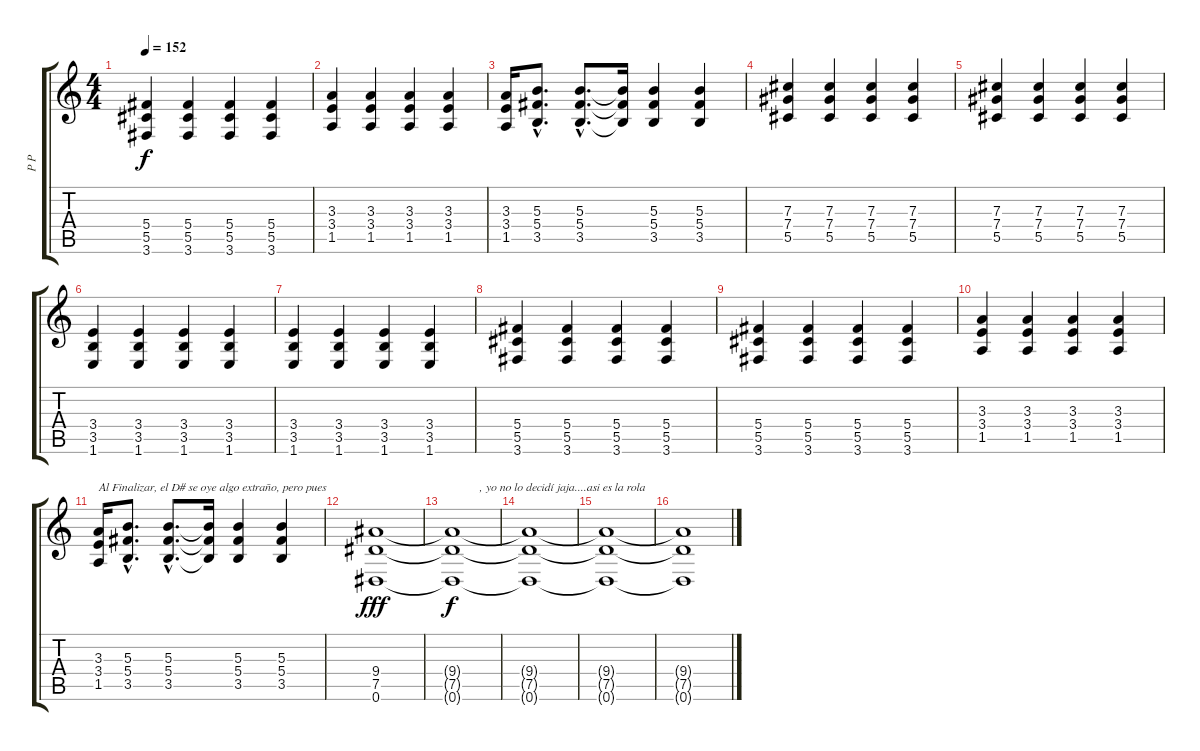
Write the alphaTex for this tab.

\track ("P P" "P P") {instrument distortionguitar}
\staff {score tabs}
\tuning (Eb4 Bb3 Gb3 Db3 Ab2 Eb2) {hide}
\ts (4 4)
\tempo 152
\clef g2
\ks c
(5.4 5.5 3.6).4{dy f} (5.4 5.5 3.6).4 (5.4 5.5 3.6).4 (5.4 5.5 3.6).4 |
(3.3 3.4 1.5).4 (3.3 3.4 1.5).4 (3.3 3.4 1.5).4 (3.3 3.4 1.5).4 |
(3.3 3.4 1.5).16 (5.3{hac} 5.4{hac} 3.5{hac}).8{d} (5.3{hac} 5.4{hac} 3.5{hac}).8{d} (5.3{t} 5.4{t} 3.5{t}).16 (5.3 5.4 3.5).4 (5.3 5.4 3.5).4 |
(7.3 7.4 5.5).4 (7.3 7.4 5.5).4 (7.3 7.4 5.5).4 (7.3 7.4 5.5).4 |
(7.3 7.4 5.5).4 (7.3 7.4 5.5).4 (7.3 7.4 5.5).4 (7.3 7.4 5.5).4 |
(3.4 3.5 1.6).4 (3.4 3.5 1.6).4 (3.4 3.5 1.6).4 (3.4 3.5 1.6).4 |
(3.4 3.5 1.6).4 (3.4 3.5 1.6).4 (3.4 3.5 1.6).4 (3.4 3.5 1.6).4 |
(5.4 5.5 3.6).4 (5.4 5.5 3.6).4 (5.4 5.5 3.6).4 (5.4 5.5 3.6).4 |
(5.4 5.5 3.6).4 (5.4 5.5 3.6).4 (5.4 5.5 3.6).4 (5.4 5.5 3.6).4 |
(3.3 3.4 1.5).4 (3.3 3.4 1.5).4 (3.3 3.4 1.5).4 (3.3 3.4 1.5).4 |
(3.3 3.4 1.5).16{txt "Al Finalizar, el D# se oye algo extraño, pero pues"} (5.3{hac} 5.4{hac} 3.5{hac}).8{d} (5.3{hac} 5.4{hac} 3.5{hac}).8{d} (5.3{t} 5.4{t} 3.5{t}).16 (5.3 5.4 3.5).4 (5.3 5.4 3.5).4 |
(9.4 7.5 0.6).1{dy fff} |
(9.4{t} 7.5{t} 0.6{t}).1{txt "         , yo no lo decidí jaja....asi es la rola" dy f volume 10} |
(9.4{t} 7.5{t} 0.6{t}).1 |
(9.4{t} 7.5{t} 0.6{t}).1 |
(9.4{t} 7.5{t} 0.6{t}).1{volume 5}
